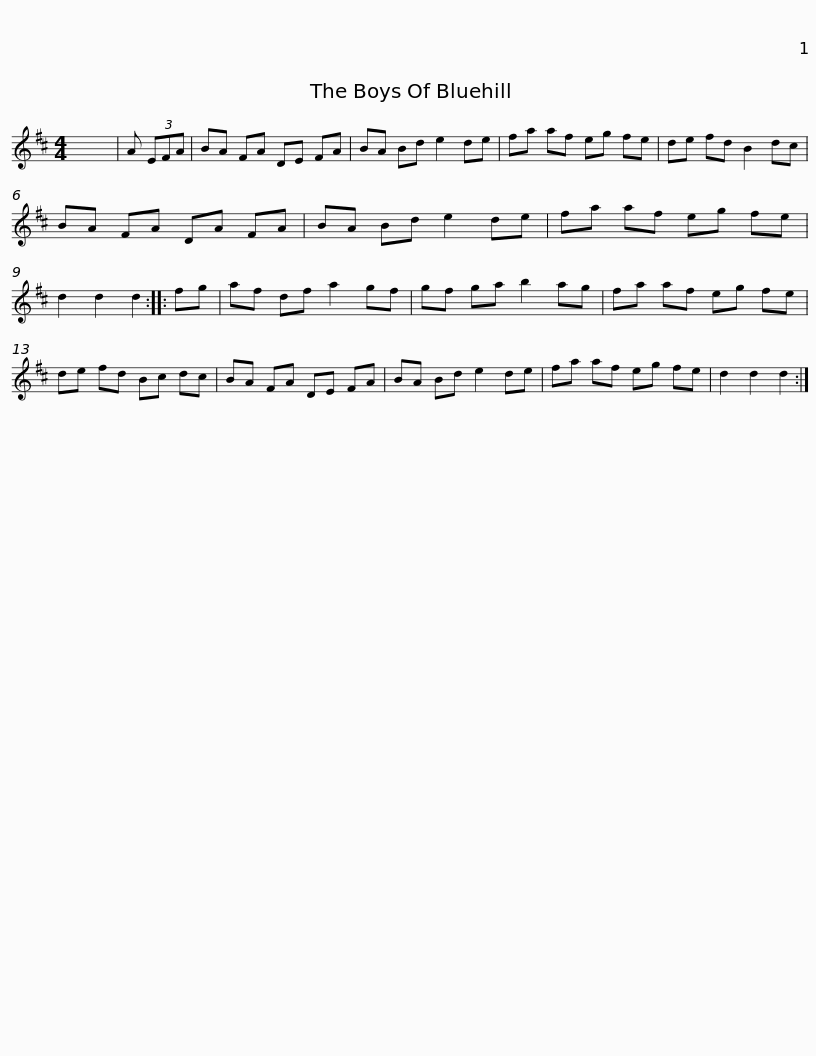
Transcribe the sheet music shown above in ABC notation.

X:1
L:1/8
M:4/4
I:linebreak $
K:D
V:1 treble
V:1
 x8 | A (3EFA | BA FA DE FA | BA Bd e2 de | fa af eg fe | %5
 de fd B2 dc | BA FA DA FA |$ BA Bd e2 de | fa af eg fe | d2 d2 d2 :: %10
 fg | af df a2 gf | gf ga b2 ag |$ fa af eg fe | de fd Bc dc | %15
 BA FA DE FA | BA Bd e2 de | fa af eg fe | d2 d2 d2 :| %19
